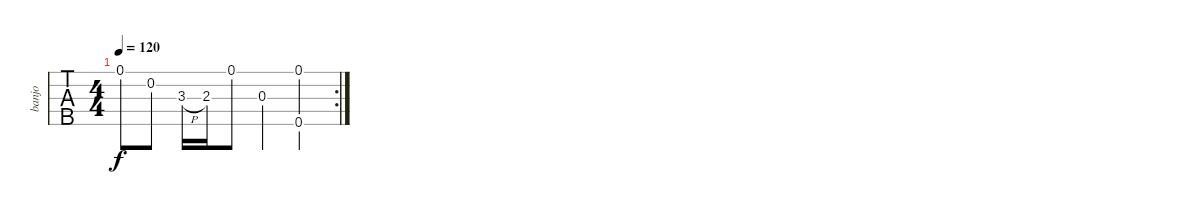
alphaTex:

\track ("banjo" "banjo") {instrument acousticguitarsteel}
\staff {tabs}
\tuning (D4 B3 G3 D3 G4) {hide}
\rc 2
\ts (4 4)
\tempo 120
\clef g2
\ks c
0.1.8{dy f} 0.2.8 3.3{h}.16 2.3.16 0.1.8 0.3.4 (0.1 0.5).4
